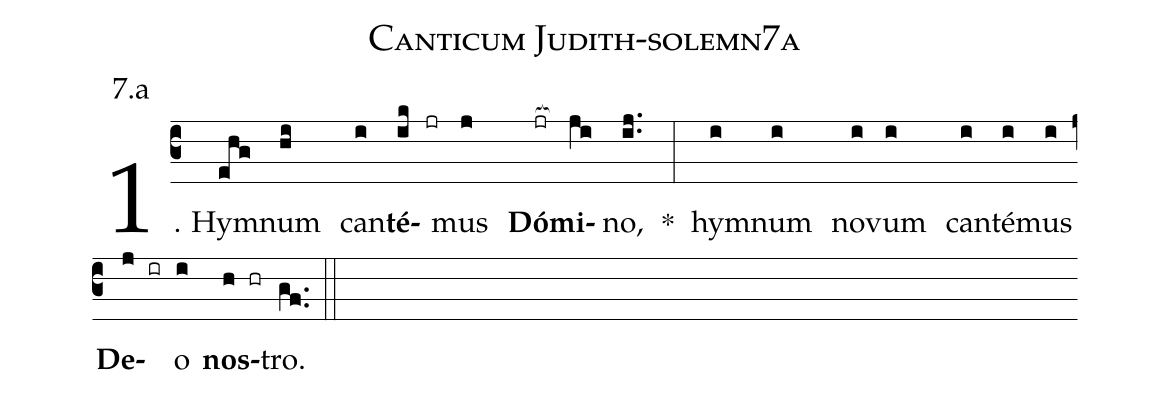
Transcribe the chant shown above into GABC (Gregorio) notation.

name: Canticum Judith-solemn7a;
annotation: 7.a;
%%
(c3)1. Hym(ehg)num(hi) can(i)<b>té</b>(ik jr)mus(j) <b>Dó</b>(jr[ocb:1{])<b>mi</b>(ji[ocb:0}])no,(ij..) *(:) hym(i)num(i) no(i)vum(i) can(i)té(i)mus(i) <b>De</b>(j ir)o(i) <b>nos</b>(h hr)tro.(gf..) (::)
